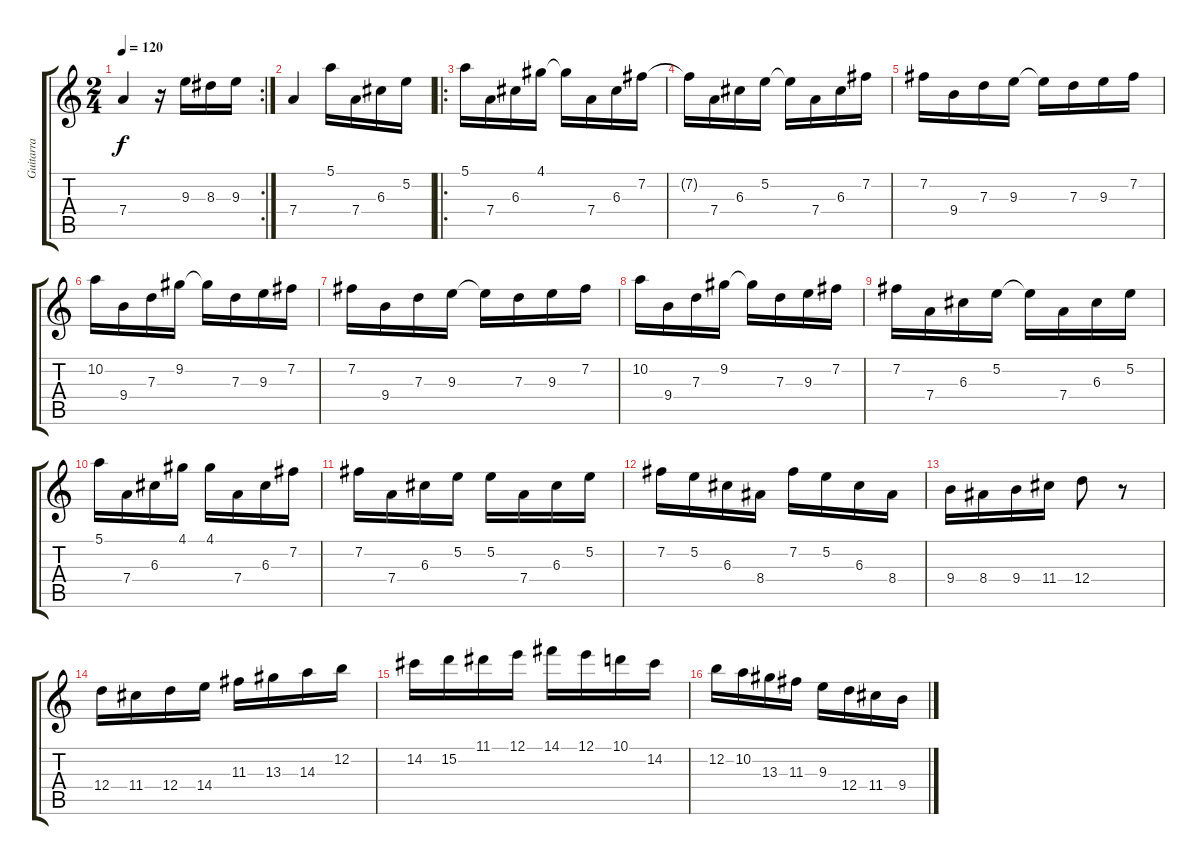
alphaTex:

\track ("Guitarra" "Guitarra") {instrument electricguitarjazz}
\staff {score tabs}
\tuning (E4 B3 G3 D3 A2 E2) {hide}
\rc 2
\ts (2 4)
\tempo 120
\clef g2
\ks c
7.4.4{dy f} r.16 9.3.16 8.3.16 9.3.16 |
7.4.4 5.1.16 7.4.16 6.3.16 5.2.16 |
\ro
5.1.16 7.4.16 6.3.16 4.1.16 4.1{t}.16 7.4.16 6.3.16 7.2.16 |
7.2{t}.16 7.4.16 6.3.16 5.2.16 5.2{t}.16 7.4.16 6.3.16 7.2.16 |
7.2.16 9.4.16 7.3.16 9.3.16 9.3{t}.16 7.3.16 9.3.16 7.2.16 |
10.2.16 9.4.16 7.3.16 9.2.16 9.2{t}.16 7.3.16 9.3.16 7.2.16 |
7.2.16 9.4.16 7.3.16 9.3.16 9.3{t}.16 7.3.16 9.3.16 7.2.16 |
10.2.16 9.4.16 7.3.16 9.2.16 9.2{t}.16 7.3.16 9.3.16 7.2.16 |
7.2.16 7.4.16 6.3.16 5.2.16 5.2{t}.16 7.4.16 6.3.16 5.2.16 |
5.1.16 7.4.16 6.3.16 4.1.16 4.1.16 7.4.16 6.3.16 7.2.16 |
7.2.16 7.4.16 6.3.16 5.2.16 5.2.16 7.4.16 6.3.16 5.2.16 |
7.2.16 5.2.16 6.3.16 8.4.16 7.2.16 5.2.16 6.3.16 8.4.16 |
9.4.16 8.4.16 9.4.16 11.4.16 12.4.8 r.8 |
12.4.16 11.4.16 12.4.16 14.4.16 11.3.16 13.3.16 14.3.16 12.2.16 |
14.2.16 15.2.16 11.1.16 12.1.16 14.1.16 12.1.16 10.1.16 14.2.16 |
12.2.16 10.2.16 13.3.16 11.3.16 9.3.16 12.4.16 11.4.16 9.4.16
